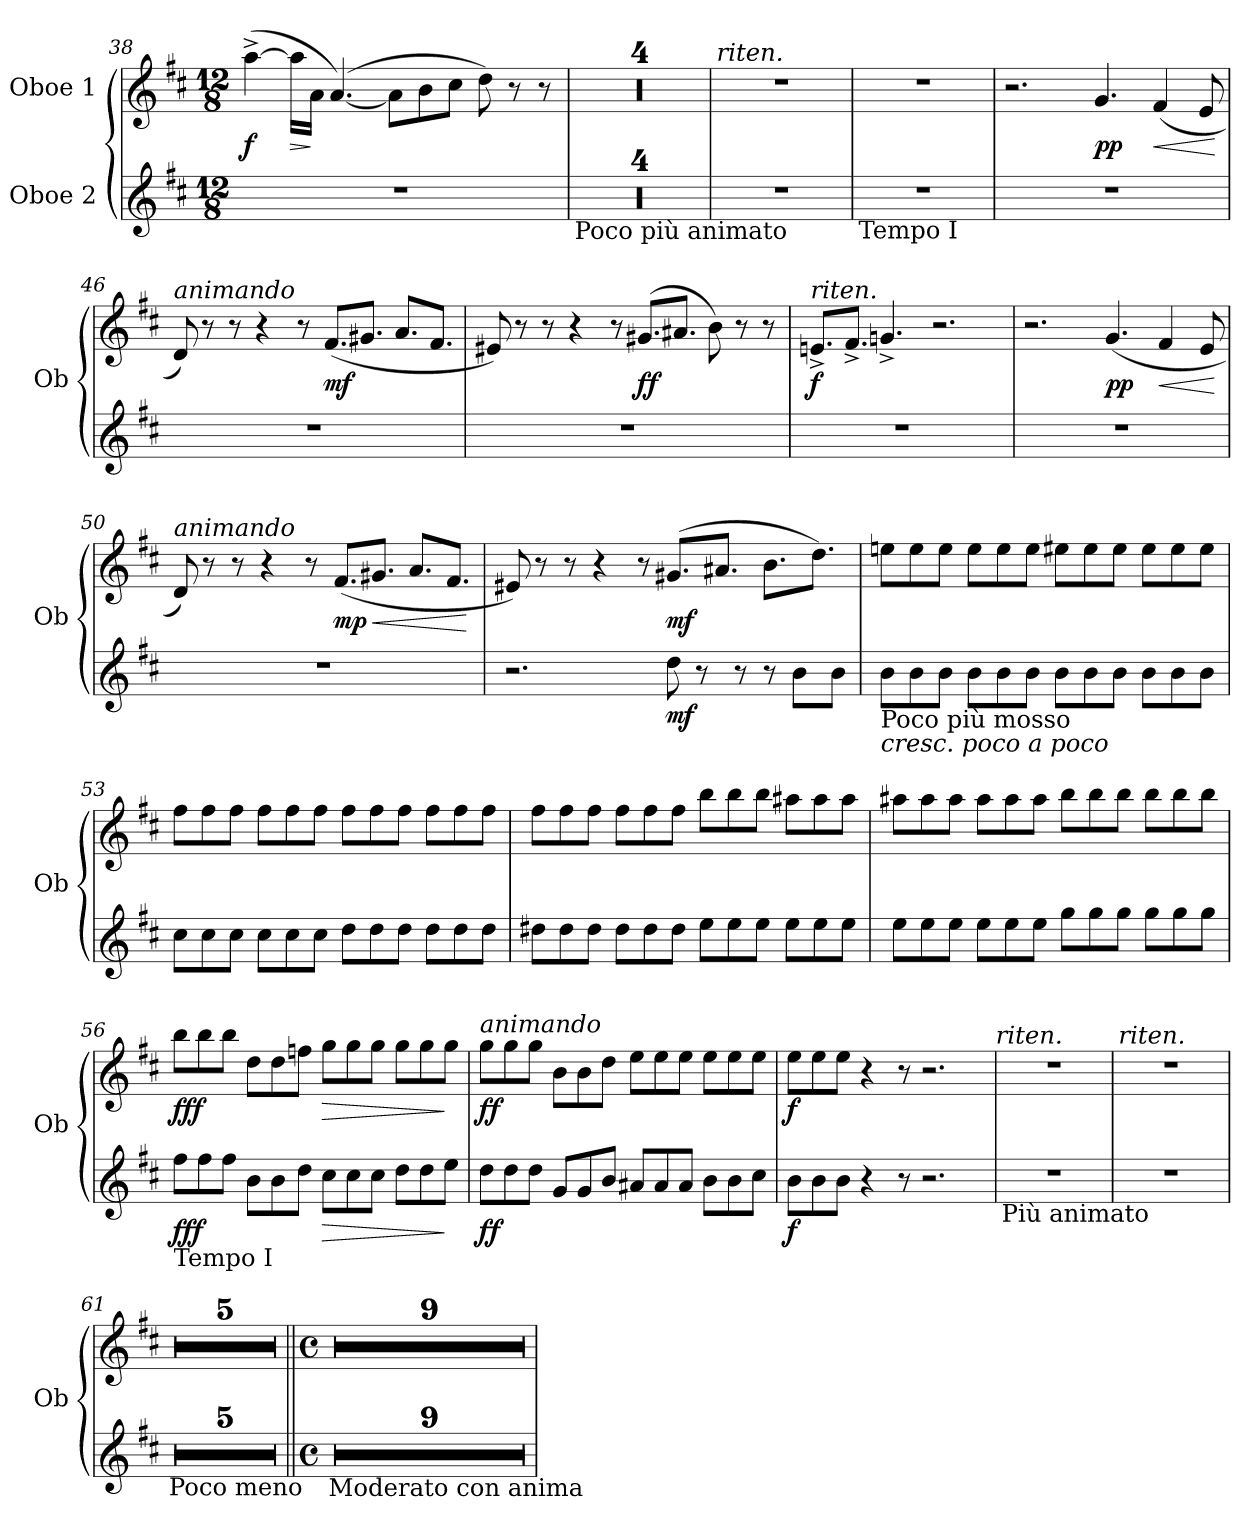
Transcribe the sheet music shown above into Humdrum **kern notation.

**kern	**dynam	**kern	**dynam
*part2	*part2	*part1	*part1
*staff2	*staff2	*staff1	*staff1
*I"Oboe 2	*	*I"Oboe 1	*
*I'Ob	*	*I'Ob	*
*clefG2	*	*clefG2	*
*k[f#c#]	*	*k[f#c#]	*
*M12/8	*	*M12/8	*
=38	=38	=38	=38
1.r	.	([4aa^\	f
!	!	!	!LO:HP:b
.	.	16aa\LL]	>
.	.	16a\JJ	]
.	.	([4.a/)	.
.	.	8a\L]	.
.	.	8b\	.
.	.	8cc#\J	.
.	.	8dd\)	.
.	.	8r	.
.	.	8r	.
=39	=39	=39	=39
!LO:TX:b:t=Poco più animato	!	!	!
1.r	.	1.r	.
=40	=40	=40	=40
1.r	.	1.r	.
=41	=41	=41	=41
1.r	.	1.r	.
=42	=42	=42	=42
1.r	.	1.r	.
=43	=43	=43	=43
!	!	!LO:TX:a:i:t=riten.	!
1.r	.	1.r	.
=44	=44	=44	=44
!LO:TX:b:t=Tempo I	!	!	!
1.r	.	1.r	.
=45	=45	=45	=45
1.r	.	2.r	.
.	.	4.g/	pp
!	!	!	!LO:HP:b
.	.	(4f#/	<
.	.	8e/	.
.	.	.	[
=46	=46	=46	=46
!	!	!LO:TX:a:i:t=animando	!
1.r	.	8d/)	.
.	.	8r	.
.	.	8r	.
.	.	4r	.
.	.	8r	.
.	.	(8.f#/L	mf
.	.	8.g#X/J	.
.	.	8.a/L	.
.	.	8.f#/J	.
=47	=47	=47	=47
1.r	.	8e#X/)	.
.	.	8r	.
.	.	8r	.
.	.	4r	.
.	.	8r	.
.	.	(8.g#X/L	ff
.	.	8.a#X/J	.
.	.	8b\)	.
.	.	8r	.
.	.	8r	.
=48	=48	=48	=48
!	!	!LO:TX:a:i:t=riten.	!
1.r	.	8.en^/L	f
.	.	8.f#^/J	.
.	.	4.gn^/	.
.	.	2.r	.
=49	=49	=49	=49
1.r	.	2.r	.
.	.	(4.g/	pp
!	!	!	!LO:HP:b
.	.	4f#/	<
.	.	8e/	.
.	.	.	[
=50	=50	=50	=50
!	!	!LO:TX:a:i:t=animando	!
1.r	.	8d/)	.
.	.	8r	.
.	.	8r	.
.	.	4r	.
.	.	8r	.
.	.	(8.f#/L	mp
!	!	!	!LO:HP:b
.	.	8.g#X/J	<
.	.	8.a/L	.
.	.	8.f#/J	.
.	.	.	[
=51	=51	=51	=51
2.r	.	8e#X/)	.
.	.	8r	.
.	.	8r	.
.	.	4r	.
.	.	8r	.
8dd\	mf	(8.g#X/L	mf
8r	.	.	.
.	.	8.a#X/J	.
8r	.	.	.
8r	.	8.b\L	.
8b\L	.	.	.
.	.	8.dd\J)	.
8b\J	.	.	.
=52	=52	=52	=52
!LO:TX:b:t=Poco più mosso	!	!	!
!LO:TX:b:i:t=cresc. poco a poco	!	!	!
8b\L	.	8een\L	.
8b\	.	8ee\	.
8b\J	.	8ee\J	.
8b\L	.	8ee\L	.
8b\	.	8ee\	.
8b\J	.	8ee\J	.
8b\L	.	8ee#X\L	.
8b\	.	8ee#\	.
8b\J	.	8ee#\J	.
8b\L	.	8ee#\L	.
8b\	.	8ee#\	.
8b\J	.	8ee#\J	.
=53	=53	=53	=53
8cc#\L	.	8ff#\L	.
8cc#\	.	8ff#\	.
8cc#\J	.	8ff#\J	.
8cc#\L	.	8ff#\L	.
8cc#\	.	8ff#\	.
8cc#\J	.	8ff#\J	.
8dd\L	.	8ff#\L	.
8dd\	.	8ff#\	.
8dd\J	.	8ff#\J	.
8dd\L	.	8ff#\L	.
8dd\	.	8ff#\	.
8dd\J	.	8ff#\J	.
=54	=54	=54	=54
8dd#X\L	.	8ff#\L	.
8dd#\	.	8ff#\	.
8dd#\J	.	8ff#\J	.
8dd#\L	.	8ff#\L	.
8dd#\	.	8ff#\	.
8dd#\J	.	8ff#\J	.
8ee\L	.	8bb\L	.
8ee\	.	8bb\	.
8ee\J	.	8bb\J	.
8ee\L	.	8aa#X\L	.
8ee\	.	8aa#\	.
8ee\J	.	8aa#\J	.
=55	=55	=55	=55
8ee\L	.	8aa#X\L	.
8ee\	.	8aa#\	.
8ee\J	.	8aa#\J	.
8ee\L	.	8aa#\L	.
8ee\	.	8aa#\	.
8ee\J	.	8aa#\J	.
8gg\L	.	8bb\L	.
8gg\	.	8bb\	.
8gg\J	.	8bb\J	.
8gg\L	.	8bb\L	.
8gg\	.	8bb\	.
8gg\J	.	8bb\J	.
=56	=56	=56	=56
!LO:TX:b:t=Tempo I	!	!	!
8ff#\L	fff	8bb\L	fff
8ff#\	.	8bb\	.
8ff#\J	.	8bb\J	.
8b\L	.	8dd\L	.
8b\	.	8dd\	.
8dd\J	.	8ffn\J	.
!	!LO:HP:b	!	!LO:HP:b
8cc#\L	>	8gg\L	>
8cc#\	.	8gg\	.
8cc#\J	.	8gg\J	.
8dd\L	.	8gg\L	.
8dd\	.	8gg\	.
8ee\J	]	8gg\J	]
=57	=57	=57	=57
!	!	!LO:TX:a:i:t=animando	!
8dd\L	ff	8gg\L	ff
8dd\	.	8gg\	.
8dd\J	.	8gg\J	.
8g/L	.	8b\L	.
8g/	.	8b\	.
8b/J	.	8dd\J	.
8a#X/L	.	8ee\L	.
8a#/	.	8ee\	.
8a#/J	.	8ee\J	.
8b\L	.	8ee\L	.
8b\	.	8ee\	.
8cc#\J	.	8ee\J	.
=58	=58	=58	=58
8b\L	f	8ee\L	f
8b\	.	8ee\	.
8b\J	.	8ee\J	.
4r	.	4r	.
8r	.	8r	.
2.r	.	2.r	.
!	!	!LO:TX:a:i:t=riten.	!
=59	=59	=59	=59
!LO:TX:b:t=Più animato	!	!	!
1.r	.	1.r	.
=60	=60	=60	=60
!	!	!LO:TX:a:i:t=riten.	!
1.r	.	1.r	.
=61	=61	=61	=61
!LO:TX:b:t=Poco meno	!	!	!
1.r	.	1.r	.
=62	=62	=62	=62
1.r	.	1.r	.
=63	=63	=63	=63
1.r	.	1.r	.
=64	=64	=64	=64
1.r	.	1.r	.
=65	=65	=65	=65
1.r	.	1.r	.
=66||	=66||	=66||	=66||
*M4/4	*	*M4/4	*
*met(c)	*	*met(c)	*
!LO:TX:b:t=Moderato con anima	!	!	!
1r	.	1r	.
=67	=67	=67	=67
1r	.	1r	.
=68	=68	=68	=68
1r	.	1r	.
=69	=69	=69	=69
1r	.	1r	.
=70	=70	=70	=70
1r	.	1r	.
=71	=71	=71	=71
1r	.	1r	.
=72	=72	=72	=72
1r	.	1r	.
=73	=73	=73	=73
1r	.	1r	.
=74	=74	=74	=74
1r	.	1r	.
=	=	=	=
*-	*-	*-	*-
